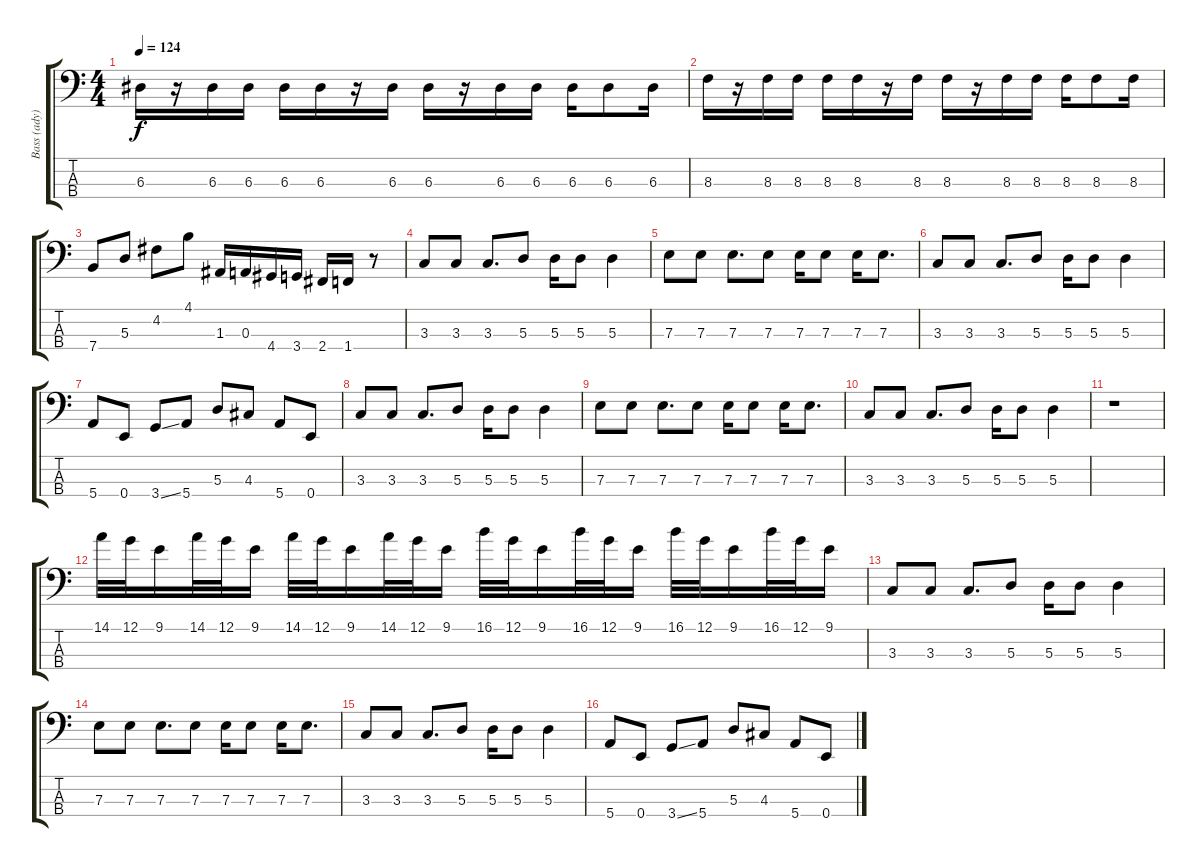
\track ("Bass (ady)" "Bass (ady)") {instrument electricbassfinger}
\staff {score tabs}
\tuning (G2 D2 A1 E1) {hide}
\ts (4 4)
\tempo 124
\clef f4
\ks c
6.3.16{dy f} r.16 6.3.16 6.3.16 6.3.16 6.3.16 r.16 6.3.16 6.3.16 r.16 6.3.16 6.3.16 6.3.16 6.3.8 6.3.16 |
8.3.16 r.16 8.3.16 8.3.16 8.3.16 8.3.16 r.16 8.3.16 8.3.16 r.16 8.3.16 8.3.16 8.3.16 8.3.8 8.3.16 |
7.4.8 5.3.8 4.2.8 4.1.8 1.3.16 0.3.16 4.4.16 3.4.16 2.4.16 1.4.16 r.8 |
3.3.8 3.3.8 3.3.8{d} 5.3.8 5.3.16 5.3.8 5.3.4 |
7.3.8 7.3.8 7.3.8{d} 7.3.8 7.3.16 7.3.8 7.3.16 7.3.8{d} |
3.3.8 3.3.8 3.3.8{d} 5.3.8 5.3.16 5.3.8 5.3.4 |
5.4.8 0.4.8 3.4{ss}.8 5.4.8 5.3.8 4.3.8 5.4.8 0.4.8 |
3.3.8 3.3.8 3.3.8{d} 5.3.8 5.3.16 5.3.8 5.3.4 |
7.3.8 7.3.8 7.3.8{d} 7.3.8 7.3.16 7.3.8 7.3.16 7.3.8{d} |
3.3.8 3.3.8 3.3.8{d} 5.3.8 5.3.16 5.3.8 5.3.4 |
r.1 |
14.1.32 12.1.32 9.1.16 14.1.32 12.1.32 9.1.16 14.1.32 12.1.32 9.1.16 14.1.32 12.1.32 9.1.16 16.1.32 12.1.32 9.1.16 16.1.32 12.1.32 9.1.16 16.1.32 12.1.32 9.1.16 16.1.32 12.1.32 9.1.16 |
3.3.8 3.3.8 3.3.8{d} 5.3.8 5.3.16 5.3.8 5.3.4 |
7.3.8 7.3.8 7.3.8{d} 7.3.8 7.3.16 7.3.8 7.3.16 7.3.8{d} |
3.3.8 3.3.8 3.3.8{d} 5.3.8 5.3.16 5.3.8 5.3.4 |
5.4.8 0.4.8 3.4{ss}.8 5.4.8 5.3.8 4.3.8 5.4.8 0.4.8
